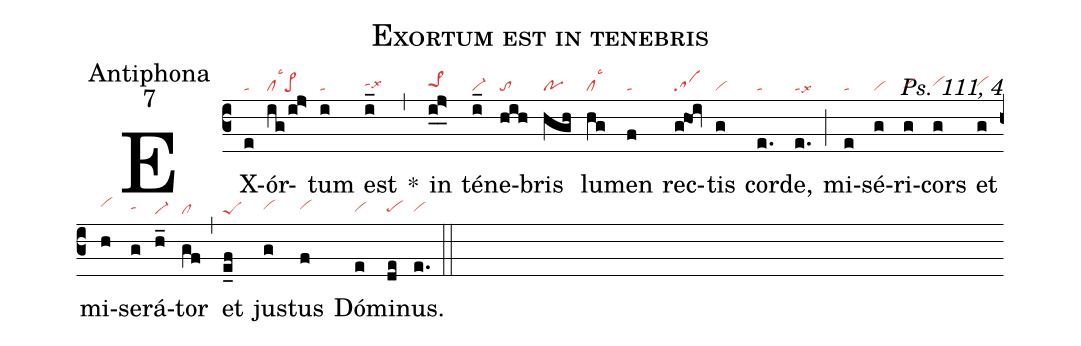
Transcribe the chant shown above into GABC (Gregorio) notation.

name:Exortum est in tenebris;
office-part:Antiphona;
mode:7;
commentary:Ps. 111, 4;
nabc-lines:1;
%%
(c3)
EX(e|ta)ór(ig/i!j>|cllsc3pe>)tum(i|ta) est(i_|tahhlsx6) *(,)
in(i_0!j>_0|pe>1hh) té(i_|vi-)ne(hih|to)bris(hgh|po) lu(hg|cllsc3)men(f|ta) rec(ghOi|sa)tis(g|vi) cor(e.|ta)de,(e.|talsx6) (;)
mi(e|ta)sé(g|vi)ri(g|vihg)cors(g|vihh) et(g|vihh) mi(h|vihi)se(g|tahh)rá(h_|vi-)tor(gf|cl) (,)
et(e_f|peS) jus(g|vihh)tus(f|vihh) Dó(e|vihg)mi(de|pehg)nus.(e.|vihg) (::)
